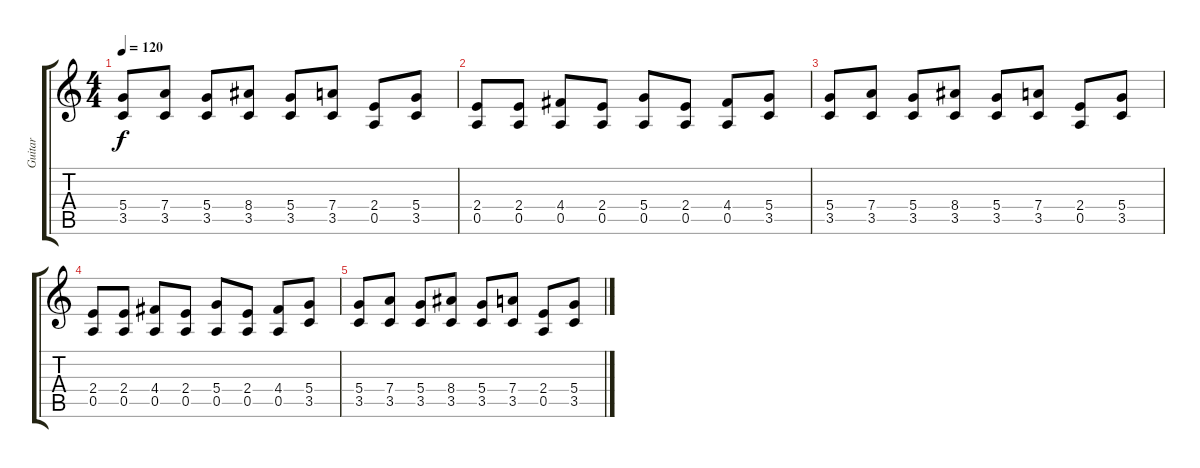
\track ("Guitar" "Guitar") {instrument distortionguitar}
\staff {score tabs}
\tuning (E4 B3 G3 D3 A2 E2) {hide}
\ts (4 4)
\tempo 120
\clef g2
\ks c
(5.4 3.5).8{dy f} (7.4 3.5).8 (5.4 3.5).8 (8.4 3.5).8 (5.4 3.5).8 (7.4 3.5).8 (2.4 0.5).8 (5.4 3.5).8 |
(2.4 0.5).8 (2.4 0.5).8 (4.4 0.5).8 (2.4 0.5).8 (5.4 0.5).8 (2.4 0.5).8 (4.4 0.5).8 (5.4 3.5).8 |
(5.4 3.5).8 (7.4 3.5).8 (5.4 3.5).8 (8.4 3.5).8 (5.4 3.5).8 (7.4 3.5).8 (2.4 0.5).8 (5.4 3.5).8 |
(2.4 0.5).8 (2.4 0.5).8 (4.4 0.5).8 (2.4 0.5).8 (5.4 0.5).8 (2.4 0.5).8 (4.4 0.5).8 (5.4 3.5).8 |
(5.4 3.5).8 (7.4 3.5).8 (5.4 3.5).8 (8.4 3.5).8 (5.4 3.5).8 (7.4 3.5).8 (2.4 0.5).8 (5.4 3.5).8
